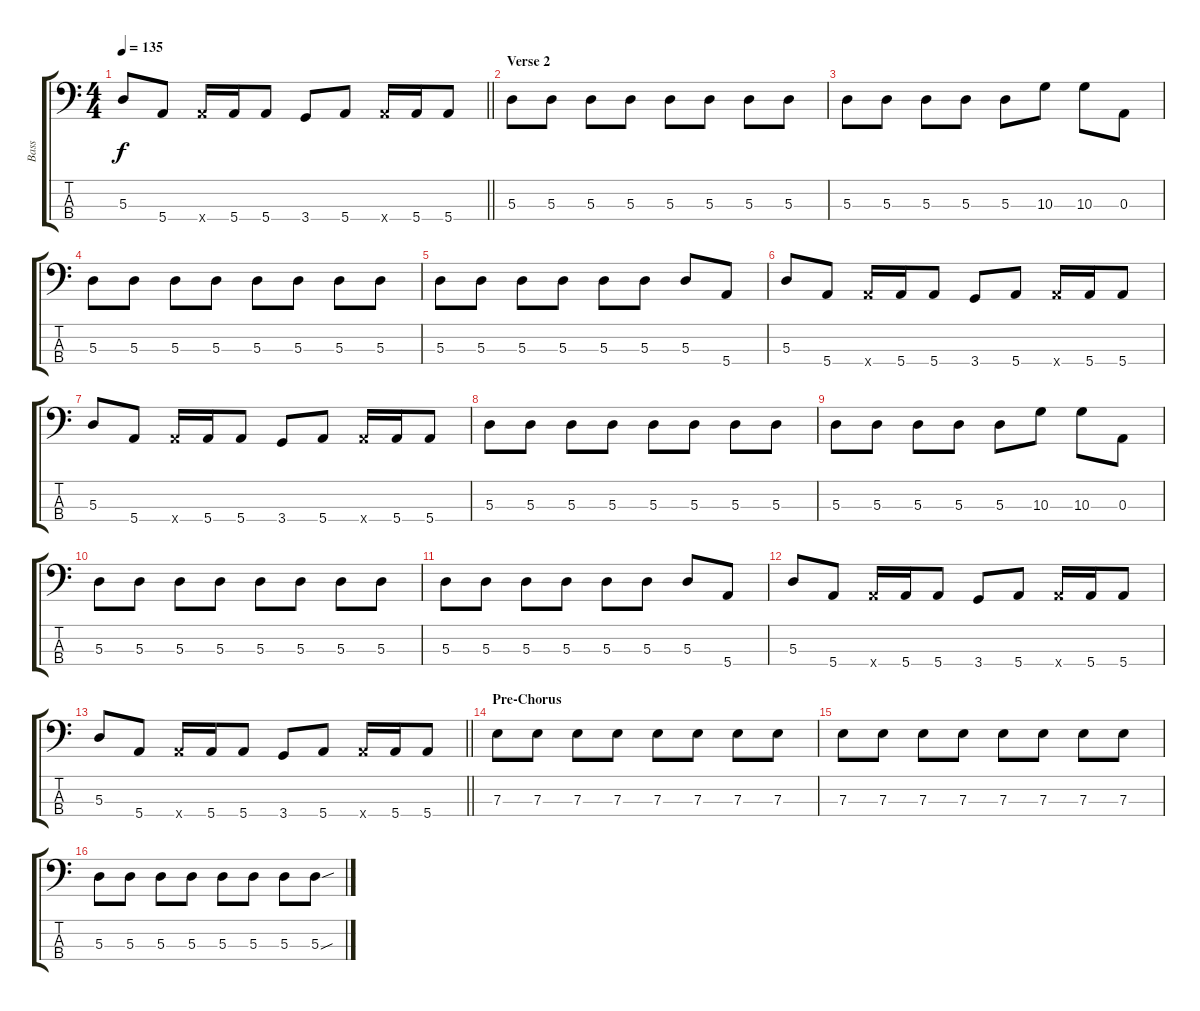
\track ("Bass" "Bass") {instrument electricbasspick}
\staff {score tabs}
\tuning (G2 D2 A1 E1) {hide}
\ts (4 4)
\tempo 135
\clef f4
\barLineRight lightlight
\ks c
5.3.8{dy f} 5.4.8 5.4{x}.16 5.4.16 5.4.8 3.4.8 5.4.8 5.4{x}.16 5.4.16 5.4.8 |
\section ("" "Verse 2")
5.3.8 5.3.8 5.3.8 5.3.8 5.3.8 5.3.8 5.3.8 5.3.8 |
5.3.8 5.3.8 5.3.8 5.3.8 5.3.8 10.3.8 10.3.8 0.3.8 |
5.3.8 5.3.8 5.3.8 5.3.8 5.3.8 5.3.8 5.3.8 5.3.8 |
5.3.8 5.3.8 5.3.8 5.3.8 5.3.8 5.3.8 5.3.8 5.4.8 |
5.3.8 5.4.8 5.4{x}.16 5.4.16 5.4.8 3.4.8 5.4.8 5.4{x}.16 5.4.16 5.4.8 |
5.3.8 5.4.8 5.4{x}.16 5.4.16 5.4.8 3.4.8 5.4.8 5.4{x}.16 5.4.16 5.4.8 |
5.3.8 5.3.8 5.3.8 5.3.8 5.3.8 5.3.8 5.3.8 5.3.8 |
5.3.8 5.3.8 5.3.8 5.3.8 5.3.8 10.3.8 10.3.8 0.3.8 |
5.3.8 5.3.8 5.3.8 5.3.8 5.3.8 5.3.8 5.3.8 5.3.8 |
5.3.8 5.3.8 5.3.8 5.3.8 5.3.8 5.3.8 5.3.8 5.4.8 |
5.3.8 5.4.8 5.4{x}.16 5.4.16 5.4.8 3.4.8 5.4.8 5.4{x}.16 5.4.16 5.4.8 |
\barLineRight lightlight
5.3.8 5.4.8 5.4{x}.16 5.4.16 5.4.8 3.4.8 5.4.8 5.4{x}.16 5.4.16 5.4.8 |
\section ("" "Pre-Chorus")
7.3.8 7.3.8 7.3.8 7.3.8 7.3.8 7.3.8 7.3.8 7.3.8 |
7.3.8 7.3.8 7.3.8 7.3.8 7.3.8 7.3.8 7.3.8 7.3.8 |
5.3.8 5.3.8 5.3.8 5.3.8 5.3.8 5.3.8 5.3.8 5.3{sou}.8
